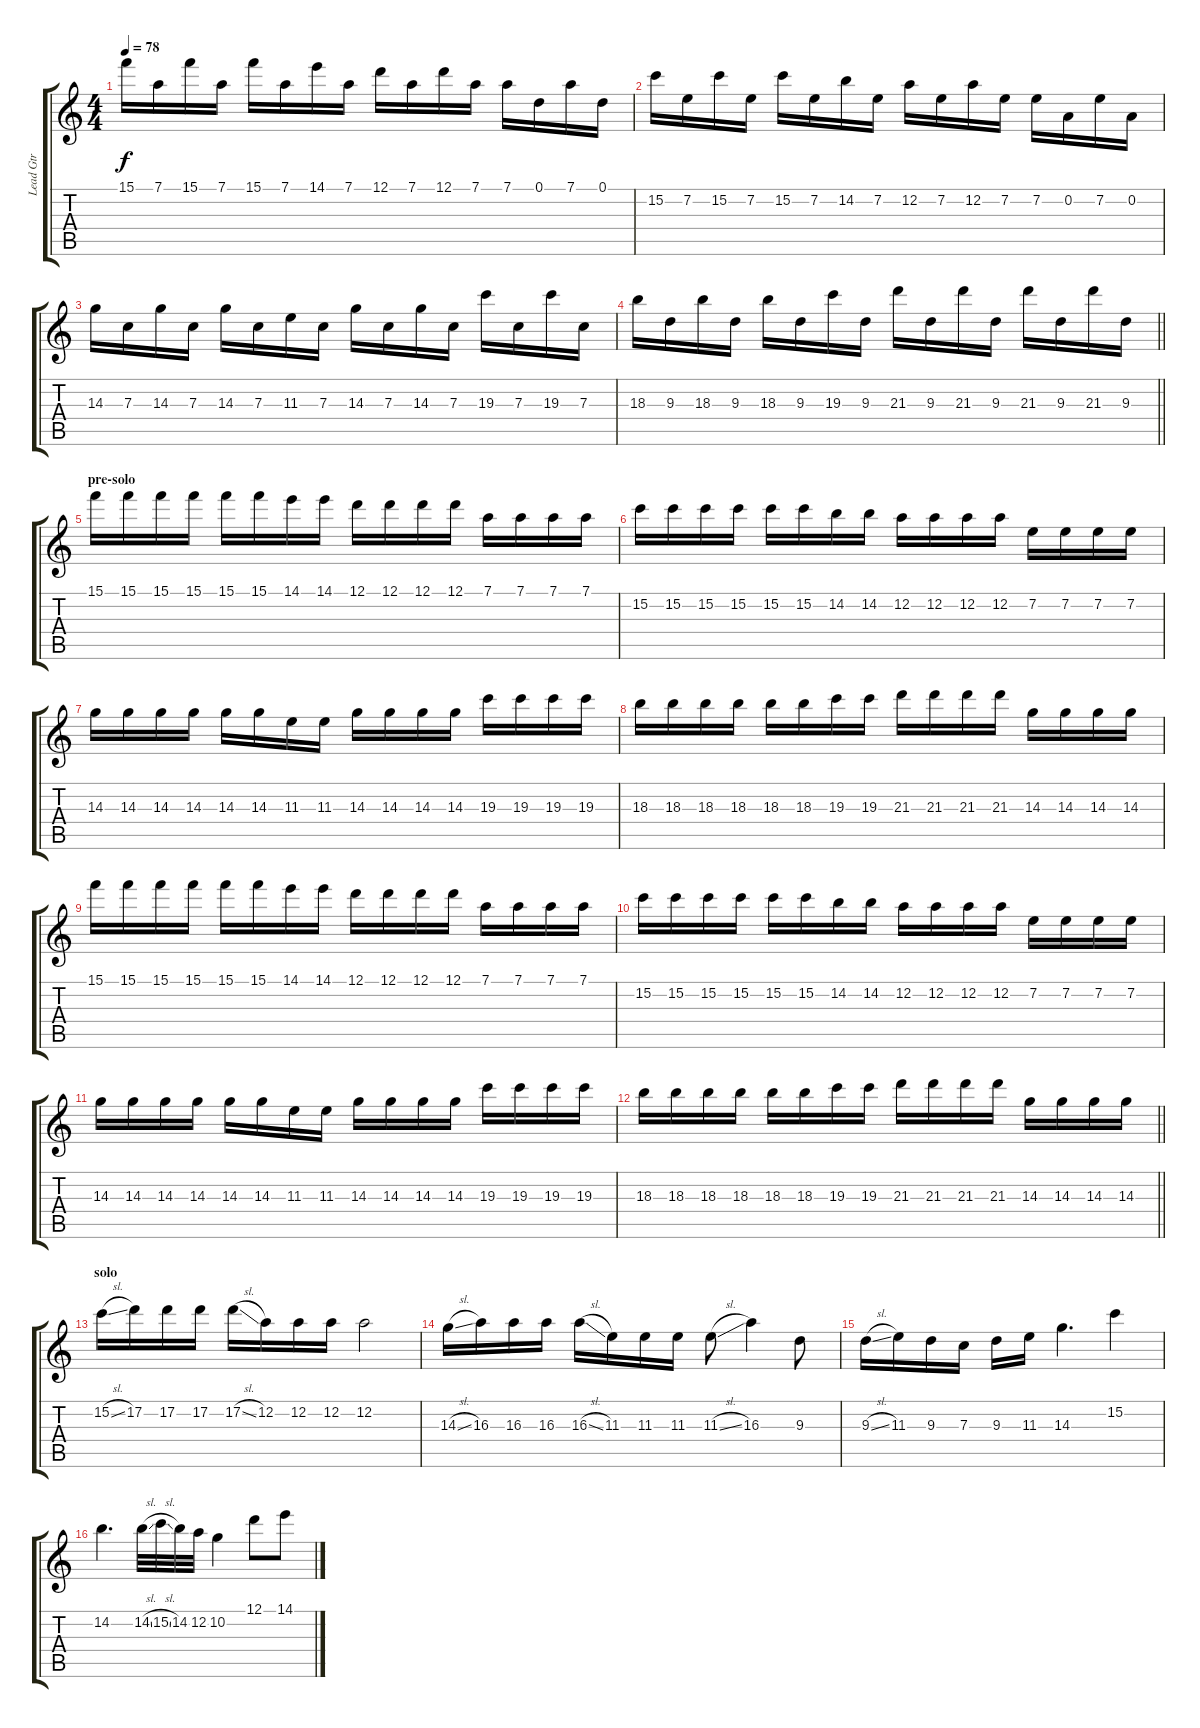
\track ("Lead Gtr" "Lead Gtr") {instrument distortionguitar}
\staff {score tabs}
\tuning (D4 A3 F3 C3 G2 D2) {hide}
\ts (4 4)
\tempo 78
\clef g2
\ks c
15.1.16{dy f} 7.1.16 15.1.16 7.1.16 15.1.16 7.1.16 14.1.16 7.1.16 12.1.16 7.1.16 12.1.16 7.1.16 7.1.16 0.1.16 7.1.16 0.1.16 |
15.2.16 7.2.16 15.2.16 7.2.16 15.2.16 7.2.16 14.2.16 7.2.16 12.2.16 7.2.16 12.2.16 7.2.16 7.2.16 0.2.16 7.2.16 0.2.16 |
14.3.16 7.3.16 14.3.16 7.3.16 14.3.16 7.3.16 11.3.16 7.3.16 14.3.16 7.3.16 14.3.16 7.3.16 19.3.16 7.3.16 19.3.16 7.3.16 |
\barLineRight lightlight
18.3.16 9.3.16 18.3.16 9.3.16 18.3.16 9.3.16 19.3.16 9.3.16 21.3.16 9.3.16 21.3.16 9.3.16 21.3.16 9.3.16 21.3.16 9.3.16 |
\section ("" "pre-solo")
15.1.16 15.1.16 15.1.16 15.1.16 15.1.16 15.1.16 14.1.16 14.1.16 12.1.16 12.1.16 12.1.16 12.1.16 7.1.16 7.1.16 7.1.16 7.1.16 |
15.2.16 15.2.16 15.2.16 15.2.16 15.2.16 15.2.16 14.2.16 14.2.16 12.2.16 12.2.16 12.2.16 12.2.16 7.2.16 7.2.16 7.2.16 7.2.16 |
14.3.16 14.3.16 14.3.16 14.3.16 14.3.16 14.3.16 11.3.16 11.3.16 14.3.16 14.3.16 14.3.16 14.3.16 19.3.16 19.3.16 19.3.16 19.3.16 |
18.3.16 18.3.16 18.3.16 18.3.16 18.3.16 18.3.16 19.3.16 19.3.16 21.3.16 21.3.16 21.3.16 21.3.16 14.3.16 14.3.16 14.3.16 14.3.16 |
15.1.16 15.1.16 15.1.16 15.1.16 15.1.16 15.1.16 14.1.16 14.1.16 12.1.16 12.1.16 12.1.16 12.1.16 7.1.16 7.1.16 7.1.16 7.1.16 |
15.2.16 15.2.16 15.2.16 15.2.16 15.2.16 15.2.16 14.2.16 14.2.16 12.2.16 12.2.16 12.2.16 12.2.16 7.2.16 7.2.16 7.2.16 7.2.16 |
14.3.16 14.3.16 14.3.16 14.3.16 14.3.16 14.3.16 11.3.16 11.3.16 14.3.16 14.3.16 14.3.16 14.3.16 19.3.16 19.3.16 19.3.16 19.3.16 |
\barLineRight lightlight
18.3.16 18.3.16 18.3.16 18.3.16 18.3.16 18.3.16 19.3.16 19.3.16 21.3.16 21.3.16 21.3.16 21.3.16 14.3.16 14.3.16 14.3.16 14.3.16 |
\section ("" "solo")
15.2{sl}.16 17.2.16 17.2.16 17.2.16 17.2{sl}.16 12.2.16 12.2.16 12.2.16 12.2.2 |
14.3{sl}.16 16.3.16 16.3.16 16.3.16 16.3{sl}.16 11.3.16 11.3.16 11.3.16 11.3{sl}.8 16.3.4 9.3.8 |
9.3{sl}.16 11.3.16 9.3.16 7.3.16 9.3.16 11.3.16 14.3.4{d} 15.2.4 |
14.2.4{d} 14.2{sl}.32 15.2{sl}.32 14.2.32 12.2.32 10.2.4 12.1.8 14.1.8
